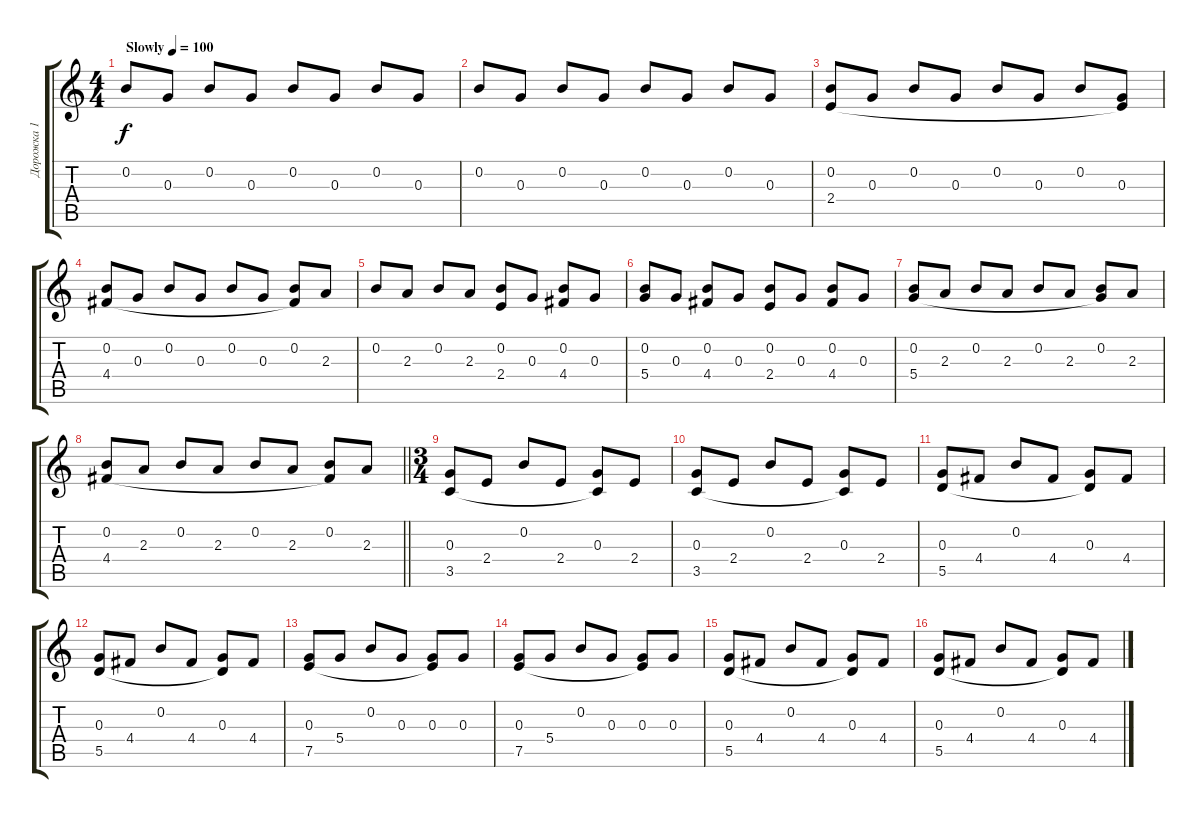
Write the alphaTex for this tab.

\track ("Дорожка 1" "Дорожка 1") {instrument acousticguitarsteel}
\staff {score tabs}
\tuning (E4 B3 G3 D3 A2 E2) {hide}
\ts (4 4)
\tempo (100 "Slowly")
\clef g2
\ks c
0.2.8{dy f instrument acousticguitarsteel} 0.3.8 0.2.8 0.3.8 0.2.8 0.3.8 0.2.8 0.3.8 |
0.2.8 0.3.8 0.2.8 0.3.8 0.2.8 0.3.8 0.2.8 0.3.8 |
(0.2 2.4).8 0.3.8 0.2.8 0.3.8 0.2.8 0.3.8 0.2.8 (0.3 2.4{t}).8 |
(0.2 4.4).8 0.3.8 0.2.8 0.3.8 0.2.8 0.3.8 (0.2 4.4{t}).8 2.3.8 |
0.2.8 2.3.8 0.2.8 2.3.8 (0.2 2.4).8 0.3.8 (0.2 4.4).8 0.3.8 |
(0.2 5.4).8 0.3.8 (0.2 4.4).8 0.3.8 (0.2 2.4).8 0.3.8 (0.2 4.4).8 0.3.8 |
(0.2 5.4).8 2.3.8 0.2.8 2.3.8 0.2.8 2.3.8 (0.2 5.4{t}).8 2.3.8 |
\barLineRight lightlight
(0.2 4.4).8 2.3.8 0.2.8 2.3.8 0.2.8 2.3.8 (0.2 4.4{t}).8 2.3.8 |
\ts (3 4)
(0.3 3.5).8 2.4.8 0.2.8 2.4.8 (0.3 3.5{t}).8 2.4.8 |
(0.3 3.5).8 2.4.8 0.2.8 2.4.8 (0.3 3.5{t}).8 2.4.8 |
(0.3 5.5).8 4.4.8 0.2.8 4.4.8 (0.3 5.5{t}).8 4.4.8 |
(0.3 5.5).8 4.4.8 0.2.8 4.4.8 (0.3 5.5{t}).8 4.4.8 |
(0.3 7.5).8 5.4.8 0.2.8 0.3.8 (0.3 7.5{t}).8 0.3.8 |
(0.3 7.5).8 5.4.8 0.2.8 0.3.8 (0.3 7.5{t}).8 0.3.8 |
(0.3 5.5).8 4.4.8 0.2.8 4.4.8 (0.3 5.5{t}).8 4.4.8 |
(0.3 5.5).8 4.4.8 0.2.8 4.4.8 (0.3 5.5{t}).8 4.4.8
